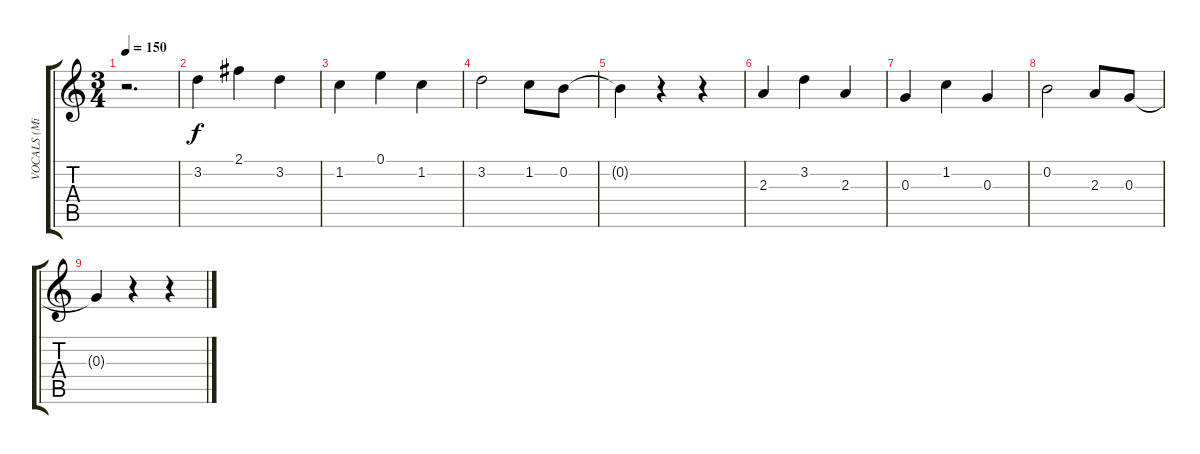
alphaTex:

\track ("VOCALS (Mick Jagger)" "VOCALS (Mi") {instrument acousticguitarnylon}
\staff {score tabs}
\tuning (E4 B3 G3 D3 A2 E2) {hide}
\ts (3 4)
\tempo 150
\clef g2
\ks c
r.2{d dy f} |
3.2.4 2.1.4 3.2.4 |
1.2.4 0.1.4 1.2.4 |
3.2.2 1.2.8 0.2.8 |
0.2{t}.4 r.4 r.4 |
2.3.4 3.2.4 2.3.4 |
0.3.4 1.2.4 0.3.4 |
0.2.2 2.3.8 0.3.8 |
0.3{t}.4 r.4 r.4
